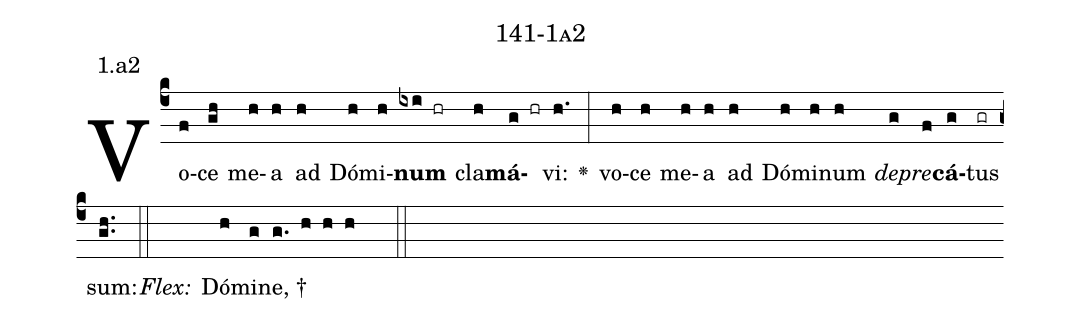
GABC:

name: 141-1a2;
annotation: 1.a2;
%%
(c4)Vo(f)ce(gh) me(h)a(h) ad(h) Dó(h)mi(h)<b>num</b>(ixi hr) cla(h)<b>má</b>(g hr)vi:(h.) <v>\greheightstar</v>(:) vo(h)ce(h) me(h)a(h) ad(h) Dó(h)mi(h)num(h) <i>de</i>(g)<i>pre</i>(f)<b>cá</b>(g)tus(gr) sum:(gh..) (::)
<i>Flex:</i>()  Dó(h)mi(g)ne, †(g. h h h  ::)

%E(h) u(h) o(g) u(f) a(g) e.(gh..) (::)
